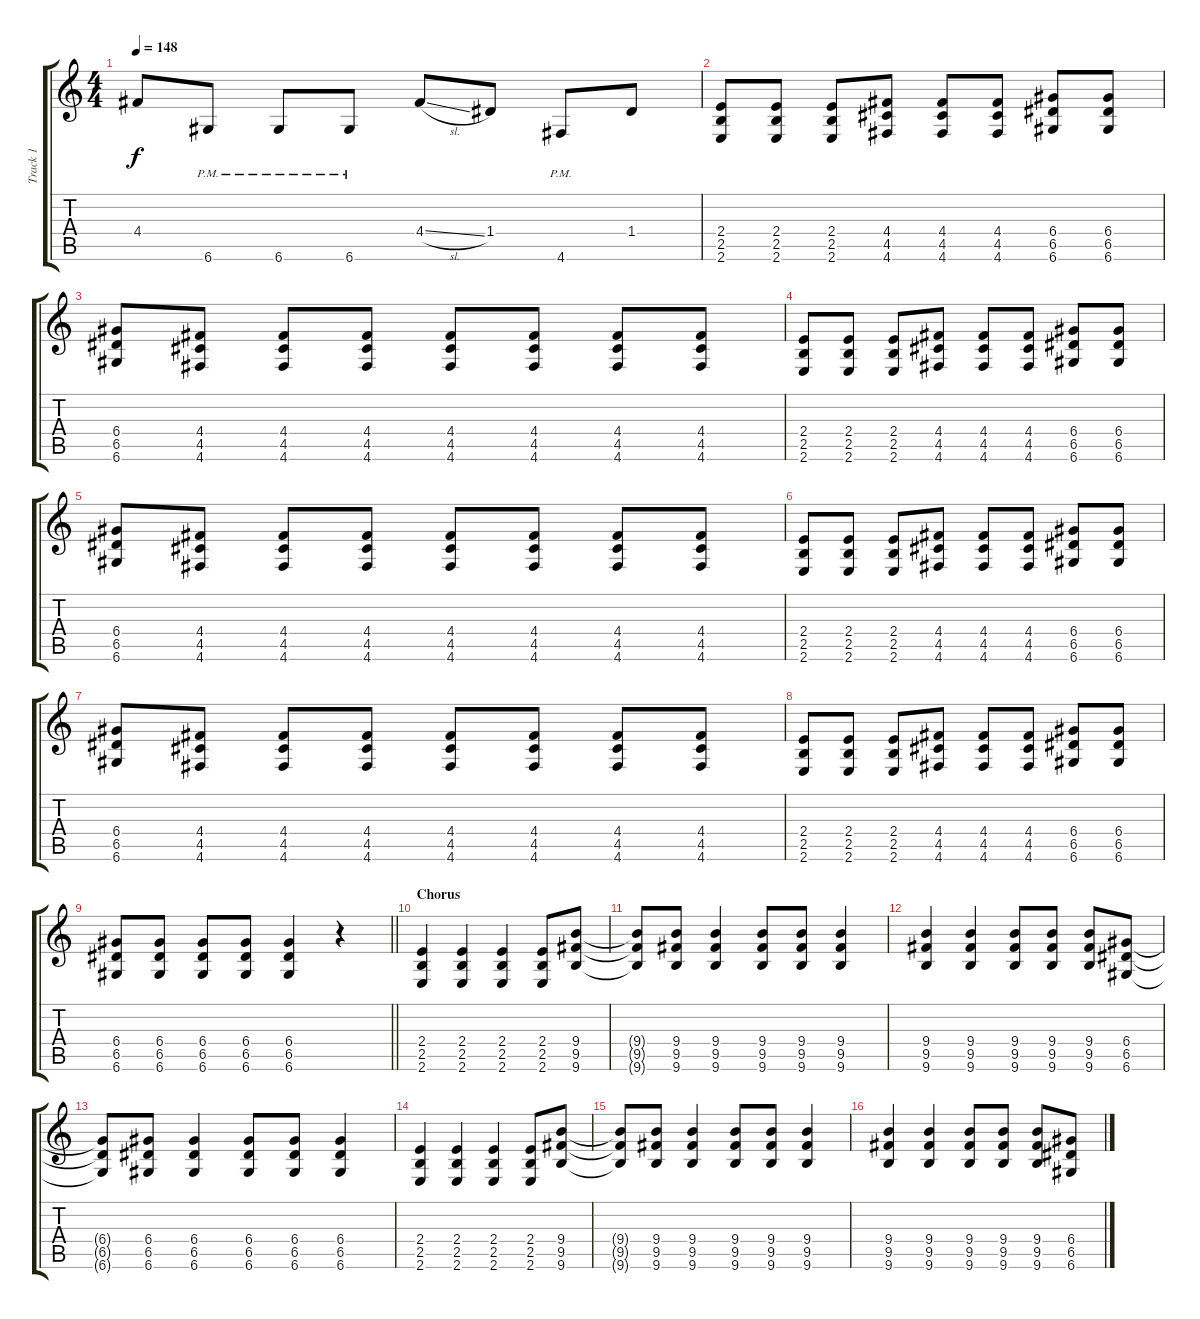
\track ("Track 1" "Track 1") {instrument distortionguitar}
\staff {score tabs}
\tuning (E4 B3 G3 D3 A2 D2) {hide}
\ts (4 4)
\tempo 148
\clef g2
\ks c
4.4.8{dy f} 6.6{pm}.8 6.6{pm}.8 6.6{pm}.8 4.4{sl}.8 1.4.8 4.6{pm}.8 1.4.8 |
(2.4 2.5 2.6).8 (2.4 2.5 2.6).8 (2.4 2.5 2.6).8 (4.4 4.5 4.6).8 (4.4 4.5 4.6).8 (4.4 4.5 4.6).8 (6.4 6.5 6.6).8 (6.4 6.5 6.6).8 |
(6.4 6.5 6.6).8 (4.4 4.5 4.6).8 (4.4 4.5 4.6).8 (4.4 4.5 4.6).8 (4.4 4.5 4.6).8 (4.4 4.5 4.6).8 (4.4 4.5 4.6).8 (4.4 4.5 4.6).8 |
(2.4 2.5 2.6).8 (2.4 2.5 2.6).8 (2.4 2.5 2.6).8 (4.4 4.5 4.6).8 (4.4 4.5 4.6).8 (4.4 4.5 4.6).8 (6.4 6.5 6.6).8 (6.4 6.5 6.6).8 |
(6.4 6.5 6.6).8 (4.4 4.5 4.6).8 (4.4 4.5 4.6).8 (4.4 4.5 4.6).8 (4.4 4.5 4.6).8 (4.4 4.5 4.6).8 (4.4 4.5 4.6).8 (4.4 4.5 4.6).8 |
(2.4 2.5 2.6).8 (2.4 2.5 2.6).8 (2.4 2.5 2.6).8 (4.4 4.5 4.6).8 (4.4 4.5 4.6).8 (4.4 4.5 4.6).8 (6.4 6.5 6.6).8 (6.4 6.5 6.6).8 |
(6.4 6.5 6.6).8 (4.4 4.5 4.6).8 (4.4 4.5 4.6).8 (4.4 4.5 4.6).8 (4.4 4.5 4.6).8 (4.4 4.5 4.6).8 (4.4 4.5 4.6).8 (4.4 4.5 4.6).8 |
(2.4 2.5 2.6).8 (2.4 2.5 2.6).8 (2.4 2.5 2.6).8 (4.4 4.5 4.6).8 (4.4 4.5 4.6).8 (4.4 4.5 4.6).8 (6.4 6.5 6.6).8 (6.4 6.5 6.6).8 |
\barLineRight lightlight
(6.4 6.5 6.6).8 (6.4 6.5 6.6).8 (6.4 6.5 6.6).8 (6.4 6.5 6.6).8 (6.4 6.5 6.6).4 r.4 |
\section ("" "Chorus")
(2.4 2.5 2.6).4 (2.4 2.5 2.6).4 (2.4 2.5 2.6).4 (2.4 2.5 2.6).8 (9.4 9.5 9.6).8 |
(9.4{t} 9.5{t} 9.6{t}).8 (9.4 9.5 9.6).8 (9.4 9.5 9.6).4 (9.4 9.5 9.6).8 (9.4 9.5 9.6).8 (9.4 9.5 9.6).4 |
(9.4 9.5 9.6).4 (9.4 9.5 9.6).4 (9.4 9.5 9.6).8 (9.4 9.5 9.6).8 (9.4 9.5 9.6).8 (6.4 6.5 6.6).8 |
(6.4{t} 6.5{t} 6.6{t}).8 (6.4 6.5 6.6).8 (6.4 6.5 6.6).4 (6.4 6.5 6.6).8 (6.4 6.5 6.6).8 (6.4 6.5 6.6).4 |
(2.4 2.5 2.6).4 (2.4 2.5 2.6).4 (2.4 2.5 2.6).4 (2.4 2.5 2.6).8 (9.4 9.5 9.6).8 |
(9.4{t} 9.5{t} 9.6{t}).8 (9.4 9.5 9.6).8 (9.4 9.5 9.6).4 (9.4 9.5 9.6).8 (9.4 9.5 9.6).8 (9.4 9.5 9.6).4 |
(9.4 9.5 9.6).4 (9.4 9.5 9.6).4 (9.4 9.5 9.6).8 (9.4 9.5 9.6).8 (9.4 9.5 9.6).8 (6.4 6.5 6.6).8
